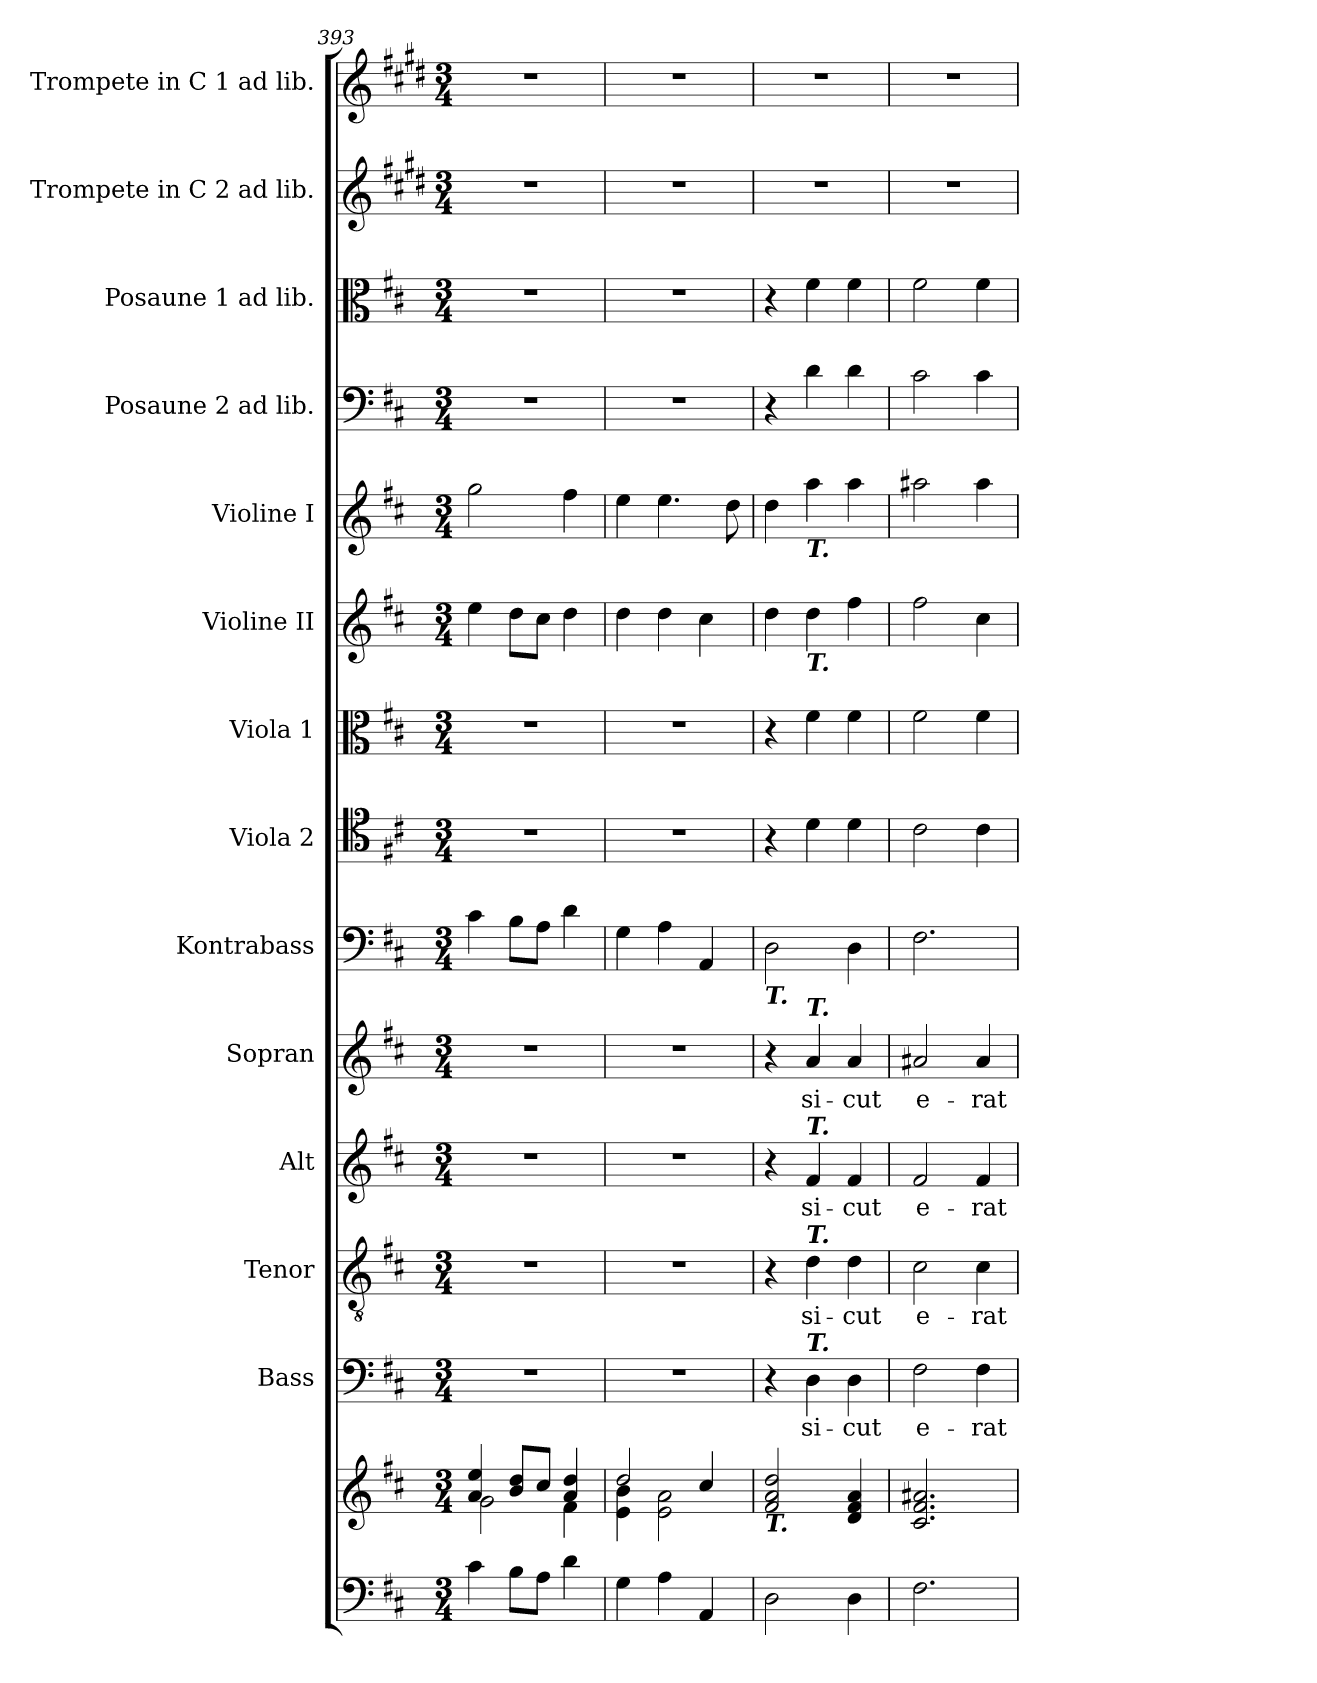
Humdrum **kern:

**kern	**kern	**kern	**text	**kern	**text	**kern	**text	**kern	**text	**kern	**kern	**kern	**kern	**kern	**kern	**kern	**kern	**kern
*part14	*part14	*part13	*part13	*part12	*part12	*part11	*part11	*part10	*part10	*part9	*part8	*part7	*part6	*part5	*part4	*part3	*part2	*part1
*staff15	*staff14	*staff13	*staff13	*staff12	*staff12	*staff11	*staff11	*staff10	*staff10	*staff9	*staff8	*staff7	*staff6	*staff5	*staff4	*staff3	*staff2	*staff1
*	*	*I"Bass	*	*I"Tenor	*	*I"Alt	*	*I"Sopran	*	*I"Kontrabass	*I"Viola 2	*I"Viola 1	*I"Violine II	*I"Violine I	*I"Posaune 2 ad lib.	*I"Posaune 1 ad lib.	*I"Trompete in C 2 ad lib.	*I"Trompete in C 1 ad lib.
*	*	*I'B.	*	*I'T.	*	*I'A.	*	*I'S.	*	*I'Kb.	*I'Vla. 2	*I'Vla. 1	*I'Vl. II	*I'Vl. I	*I'Pos. 2	*I'Pos. 1	*I'Trp. C 2	*I'Trp. C 1
*clefF4	*clefG2	*clefF4	*	*clefGv2	*	*clefG2	*	*clefG2	*	*clefF4	*clefC4	*clefC3	*clefG2	*clefG2	*clefF4	*clefC3	*clefG2	*clefG2
*	*	*	*	*	*	*	*	*	*	*ITrd7c12	*	*	*	*	*	*	*ITrd1c2	*ITrd1c2
*k[f#c#]	*k[f#c#]	*k[f#c#]	*	*k[f#c#]	*	*k[f#c#]	*	*k[f#c#]	*	*k[f#c#]	*k[f#c#]	*k[f#c#]	*k[f#c#]	*k[f#c#]	*k[f#c#]	*k[f#c#]	*k[f#c#]	*k[f#c#]
*D:	*D:	*D:	*	*D:	*	*D:	*	*D:	*	*D:	*D:	*D:	*D:	*D:	*D:	*D:	*D:	*D:
*M3/4	*M3/4	*M3/4	*	*M3/4	*	*M3/4	*	*M3/4	*	*M3/4	*M3/4	*M3/4	*M3/4	*M3/4	*M3/4	*M3/4	*M3/4	*M3/4
=393	=393	=393	=393	=393	=393	=393	=393	=393	=393	=393	=393	=393	=393	=393	=393	=393	=393	=393
*	*^	*	*	*	*	*	*	*	*	*	*	*	*	*	*	*	*	*
4c#\	4a/ 4ee/	2g\	2.r	.	2.r	.	2.r	.	2.r	.	4C#\	2.r	2.r	4ee\	2gg\	2.r	2.r	2.r	2.r
8B\L	8b/ 8dd/L	.	.	.	.	.	.	.	.	.	8BB\L	.	.	8dd\L	.	.	.	.	.
8A\J	8cc#/J	.	.	.	.	.	.	.	.	.	8AA\J	.	.	8cc#\J	.	.	.	.	.
4d\	4a/ 4dd/	4f#\	.	.	.	.	.	.	.	.	4D\	.	.	4dd\	4ff#\	.	.	.	.
=394	=394	=394	=394	=394	=394	=394	=394	=394	=394	=394	=394	=394	=394	=394	=394	=394	=394	=394	=394
4G\	2dd/	4e\ 4b\	2.r	.	2.r	.	2.r	.	2.r	.	4GG\	2.r	2.r	4dd\	4ee\	2.r	2.r	2.r	2.r
4A\	.	2e\ 2a\	.	.	.	.	.	.	.	.	4AA\	.	.	4dd\	4.ee\	.	.	.	.
4AA/	4cc#/	.	.	.	.	.	.	.	.	.	4AAA/	.	.	4cc#\	.	.	.	.	.
.	.	.	.	.	.	.	.	.	.	.	.	.	.	.	8dd\	.	.	.	.
*	*v	*v	*	*	*	*	*	*	*	*	*	*	*	*	*	*	*	*	*
=395	=395	=395	=395	=395	=395	=395	=395	=395	=395	=395	=395	=395	=395	=395	=395	=395	=395	=395
!	!	!	!	!	!	!	!	!	!	!LO:TX:b:Bi:t=T.	!	!	!	!	!	!	!	!
!	!LO:TX:b:Bi:t=T.	!	!	!	!	!	!	!	!	!	!	!	!	!	!	!	!	!
2D\	2f#/ 2a/ 2dd/	4r	.	4r	.	4r	.	4r	.	2DD\	4r	4r	4dd\	4dd\	4r	4r	2.r	2.r
!	!	!	!	!	!	!	!	!	!	!	!	!	!	!LO:TX:b:Bi:t=T.	!	!	!	!
!	!	!	!	!	!	!	!	!	!	!	!	!	!LO:TX:b:Bi:t=T.	!	!	!	!	!
!	!	!	!	!	!	!	!	!LO:TX:a:Bi:t=T.	!	!	!	!	!	!	!	!	!	!
!	!	!	!	!	!	!LO:TX:a:Bi:t=T.	!	!	!	!	!	!	!	!	!	!	!	!
!	!	!	!	!LO:TX:a:Bi:t=T.	!	!	!	!	!	!	!	!	!	!	!	!	!	!
!	!	!LO:TX:a:Bi:t=T.	!	!	!	!	!	!	!	!	!	!	!	!	!	!	!	!
!	!	!	!LO:LY:b	!	!LO:LY:b	!	!LO:LY:b	!	!LO:LY:b	!	!	!	!	!	!	!	!	!
.	.	4D\	si-	4d\	si-	4f#/	si-	4a/	si-	.	4d\	4f#\	4dd\	4aa\	4d\	4f#\	.	.
!	!	!	!LO:LY:b	!	!LO:LY:b	!	!LO:LY:b	!	!LO:LY:b	!	!	!	!	!	!	!	!	!
4D\	4d/ 4f#/ 4a/	4D\	-cut	4d\	-cut	4f#/	-cut	4a/	-cut	4DD\	4d\	4f#\	4ff#\	4aa\	4d\	4f#\	.	.
=396	=396	=396	=396	=396	=396	=396	=396	=396	=396	=396	=396	=396	=396	=396	=396	=396	=396	=396
!	!	!	!LO:LY:b	!	!LO:LY:b	!	!LO:LY:b	!	!LO:LY:b	!	!	!	!	!	!	!	!	!
2.F#\	2.c#/ 2.f#/ 2.a#X/	2F#\	e-	2c#\	e-	2f#/	e-	2a#X/	e-	2.FF#\	2c#\	2f#\	2ff#\	2aa#X\	2c#\	2f#\	2.r	2.r
!	!	!	!LO:LY:b	!	!LO:LY:b	!	!LO:LY:b	!	!LO:LY:b	!	!	!	!	!	!	!	!	!
.	.	4F#\	-rat	4c#\	-rat	4f#/	-rat	4a#/	-rat	.	4c#\	4f#\	4cc#\	4aa#\	4c#\	4f#\	.	.
=	=	=	=	=	=	=	=	=	=	=	=	=	=	=	=	=	=	=
*-	*-	*-	*-	*-	*-	*-	*-	*-	*-	*-	*-	*-	*-	*-	*-	*-	*-	*-
